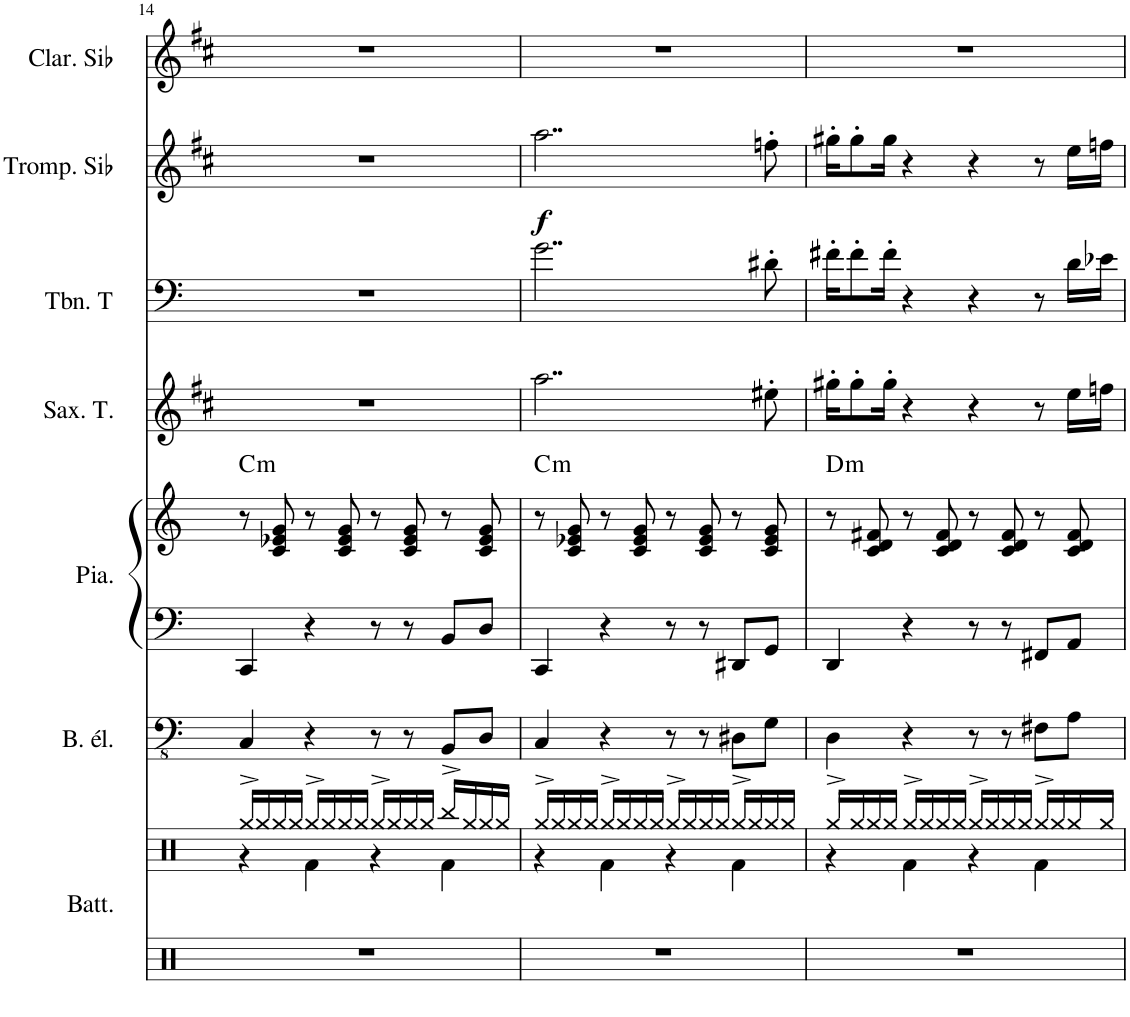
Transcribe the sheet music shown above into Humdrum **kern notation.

**kern	**kern	**kern	**kern	**kern	**harte	**kern	**kern	**kern	**dynam	**kern
*part7	*part7	*part6	*part5	*part5	*part5	*part4	*part3	*part2	*part2	*part1
*staff9	*staff8	*staff7	*staff6	*staff5	*	*staff4	*staff3	*staff2	*staff2	*staff1
*I"Batterie	*	*I"Basse électrique	*I"Piano	*	*	*I"Saxophone Ténor	*I"Trombone ténor	*I"Trompette en Sib	*	*I"Clarinette en Sib
*I'Batt.	*	*I'B. él.	*I'Pia.	*	*	*I'Sax. T.	*I'Tbn. T	*I'Tromp. Sib	*	*I'Clar. Sib
!!LO:PB:g=z
*clefX	*clefX	*clefFv4	*clefF4	*clefG2	*	*clefG2	*clefF4	*clefG2	*	*clefG2
*	*	*	*	*	*	*Trd8c14	*	*Trd1c2	*	*Trd1c2
*k[]	*k[]	*k[]	*k[]	*k[]	*	*k[f#c#]	*k[]	*k[f#c#]	*	*k[f#c#]
*M4/4	*M4/4	*M4/4	*M4/4	*M4/4	*	*M4/4	*M4/4	*M4/4	*	*M4/4
=14	=14	=14	=14	=14	=14	=14	=14	=14	=14	=14
*	*^	*	*	*	*	*	*	*	*	*
!	!	!	!	!	!	!LO:H:kt=m	!	!	!	!	!
1r	16Rgg^/LL	4r	4CC/	4CC/	8r	C:min	1r	1r	1r	.	1r
.	16Rgg/	.	.	.	.	.	.	.	.	.	.
.	16Rgg/	.	.	.	8c/ 8e-X/ 8g/	.	.	.	.	.	.
.	16Rgg/JJ	.	.	.	.	.	.	.	.	.	.
.	16Rgg^/LL	4Rf\	4r	4r	8r	.	.	.	.	.	.
.	16Rgg/	.	.	.	.	.	.	.	.	.	.
.	16Rgg/	.	.	.	8c/ 8e-/ 8g/	.	.	.	.	.	.
.	16Rgg/JJ	.	.	.	.	.	.	.	.	.	.
.	16Rgg^/LL	4r	8r	8r	8r	.	.	.	.	.	.
.	16Rgg/	.	.	.	.	.	.	.	.	.	.
.	16Rgg/	.	8r	8r	8c/ 8e-/ 8g/	.	.	.	.	.	.
.	16Rgg/JJ	.	.	.	.	.	.	.	.	.	.
.	16Rbb^/LL	4Rf\	8BBB/L	8BB/L	8r	.	.	.	.	.	.
.	16Rgg/	.	.	.	.	.	.	.	.	.	.
.	16Rgg/	.	8DD/J	8D/J	8c/ 8e-/ 8g/	.	.	.	.	.	.
.	16Rgg/JJ	.	.	.	.	.	.	.	.	.	.
=15	=15	=15	=15	=15	=15	=15	=15	=15	=15	=15	=15
!	!	!	!	!	!	!LO:H:kt=m	!	!	!	!LO:DY:b	!
1r	16Rgg^/LL	4r	4CC/	4CC/	8r	C:min	2..aa\	2..g\	2..aa\	f	1r
.	16Rgg/	.	.	.	.	.	.	.	.	.	.
.	16Rgg/	.	.	.	8c/ 8e-X/ 8g/	.	.	.	.	.	.
.	16Rgg/JJ	.	.	.	.	.	.	.	.	.	.
.	16Rgg^/LL	4Rf\	4r	4r	8r	.	.	.	.	.	.
.	16Rgg/	.	.	.	.	.	.	.	.	.	.
.	16Rgg/	.	.	.	8c/ 8e-/ 8g/	.	.	.	.	.	.
.	16Rgg/JJ	.	.	.	.	.	.	.	.	.	.
.	16Rgg^/LL	4r	8r	8r	8r	.	.	.	.	.	.
.	16Rgg/	.	.	.	.	.	.	.	.	.	.
.	16Rgg/	.	8r	8r	8c/ 8e-/ 8g/	.	.	.	.	.	.
.	16Rgg/JJ	.	.	.	.	.	.	.	.	.	.
.	16Rgg^/LL	4Rf\	8DD#X\L	8DD#X/L	8r	.	.	.	.	.	.
.	16Rgg/	.	.	.	.	.	.	.	.	.	.
.	16Rgg/	.	8GG\J	8GG/J	8c/ 8e-/ 8g/	.	8ee#X'\	8d#X'\	8ffn'\	.	.
.	16Rgg/JJ	.	.	.	.	.	.	.	.	.	.
=16	=16	=16	=16	=16	=16	=16	=16	=16	=16	=16	=16
!	!	!	!	!	!	!LO:H:kt=m	!	!	!	!	!
1r	16Rgg^/LL	4r	4DD\	4DD/	8r	D:min	16gg#X'\KL	16f#X'\KL	16gg#X'\KL	.	1r
.	16Rgg/	.	.	.	.	.	8gg#'\	8f#'\	8gg#'\	.	.
.	16Rgg/	.	.	.	8c/ 8d/ 8f#X/	.	.	.	.	.	.
.	16Rgg/JJ	.	.	.	.	.	16gg#'\Jk	16f#'\Jk	16gg#\Jk	.	.
.	16Rgg^/LL	4Rf\	4r	4r	8r	.	4r	4r	4r	.	.
.	16Rgg/	.	.	.	.	.	.	.	.	.	.
.	16Rgg/	.	.	.	8c/ 8d/ 8f#/	.	.	.	.	.	.
.	16Rgg/JJ	.	.	.	.	.	.	.	.	.	.
.	16Rgg^/LL	4r	8r	8r	8r	.	4r	4r	4r	.	.
.	16Rgg/	.	.	.	.	.	.	.	.	.	.
.	16Rgg/	.	8r	8r	8c/ 8d/ 8f#/	.	.	.	.	.	.
.	16Rgg/JJ	.	.	.	.	.	.	.	.	.	.
.	16Rgg^/LL	4Rf\	8FF#X\L	8FF#X/L	8r	.	8r	8r	8r	.	.
.	16Rgg/	.	.	.	.	.	.	.	.	.	.
.	16Rgg/	.	8AA\J	8AA/J	8c/ 8d/ 8f#/	.	16ee\LL	16d\LL	16ee\LL	.	.
.	16Rgg/JJ	.	.	.	.	.	16ffn\JJ	16e-X\JJ	16ffn\JJ	.	.
*	*v	*v	*	*	*	*	*	*	*	*	*
=	=	=	=	=	=	=	=	=	=	=
*-	*-	*-	*-	*-	*-	*-	*-	*-	*-	*-
